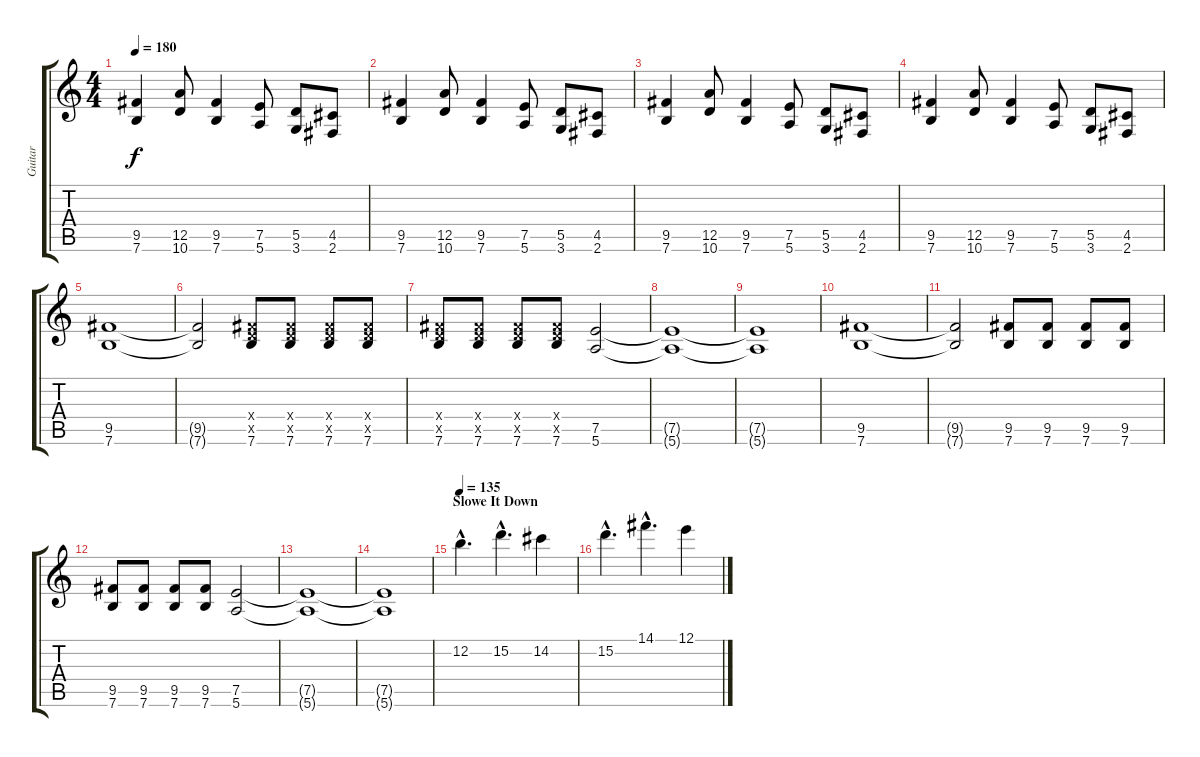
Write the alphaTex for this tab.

\track ("Guitar" "Guitar") {instrument distortionguitar}
\staff {score tabs}
\tuning (E4 B3 G3 D3 A2 E2) {hide}
\ts (4 4)
\tempo 180
\clef g2
\ks c
(9.5 7.6).4{dy f} (12.5 10.6).8 (9.5 7.6).4 (7.5 5.6).8 (5.5 3.6).8 (4.5 2.6).8 |
(9.5 7.6).4 (12.5 10.6).8 (9.5 7.6).4 (7.5 5.6).8 (5.5 3.6).8 (4.5 2.6).8 |
(9.5 7.6).4 (12.5 10.6).8 (9.5 7.6).4 (7.5 5.6).8 (5.5 3.6).8 (4.5 2.6).8 |
(9.5 7.6).4 (12.5 10.6).8 (9.5 7.6).4 (7.5 5.6).8 (5.5 3.6).8 (4.5 2.6).8 |
(9.5 7.6).1 |
(9.5{t} 7.6{t}).2 (0.4{x} 9.5{x} 7.6).8 (0.4{x} 9.5{x} 7.6).8 (0.4{x} 9.5{x} 7.6).8 (0.4{x} 9.5{x} 7.6).8 |
(0.4{x} 9.5{x} 7.6).8 (0.4{x} 9.5{x} 7.6).8 (0.4{x} 9.5{x} 7.6).8 (0.4{x} 9.5{x} 7.6).8 (7.5 5.6).2 |
(7.5{t} 5.6{t}).1 |
(7.5{t} 5.6{t}).1 |
(9.5 7.6).1 |
(9.5{t} 7.6{t}).2 (9.5 7.6).8 (9.5 7.6).8 (9.5 7.6).8 (9.5 7.6).8 |
(9.5 7.6).8 (9.5 7.6).8 (9.5 7.6).8 (9.5 7.6).8 (7.5 5.6).2 |
(7.5{t} 5.6{t}).1 |
(7.5{t} 5.6{t}).1 |
\section ("" "Slowe It Down")
\tempo 135
12.2{hac}.4{d volume 16 instrument acousticguitarsteel} 15.2{hac}.4{d} 14.2.4 |
15.2{hac}.4{d} 14.1{hac}.4{d} 12.1.4
